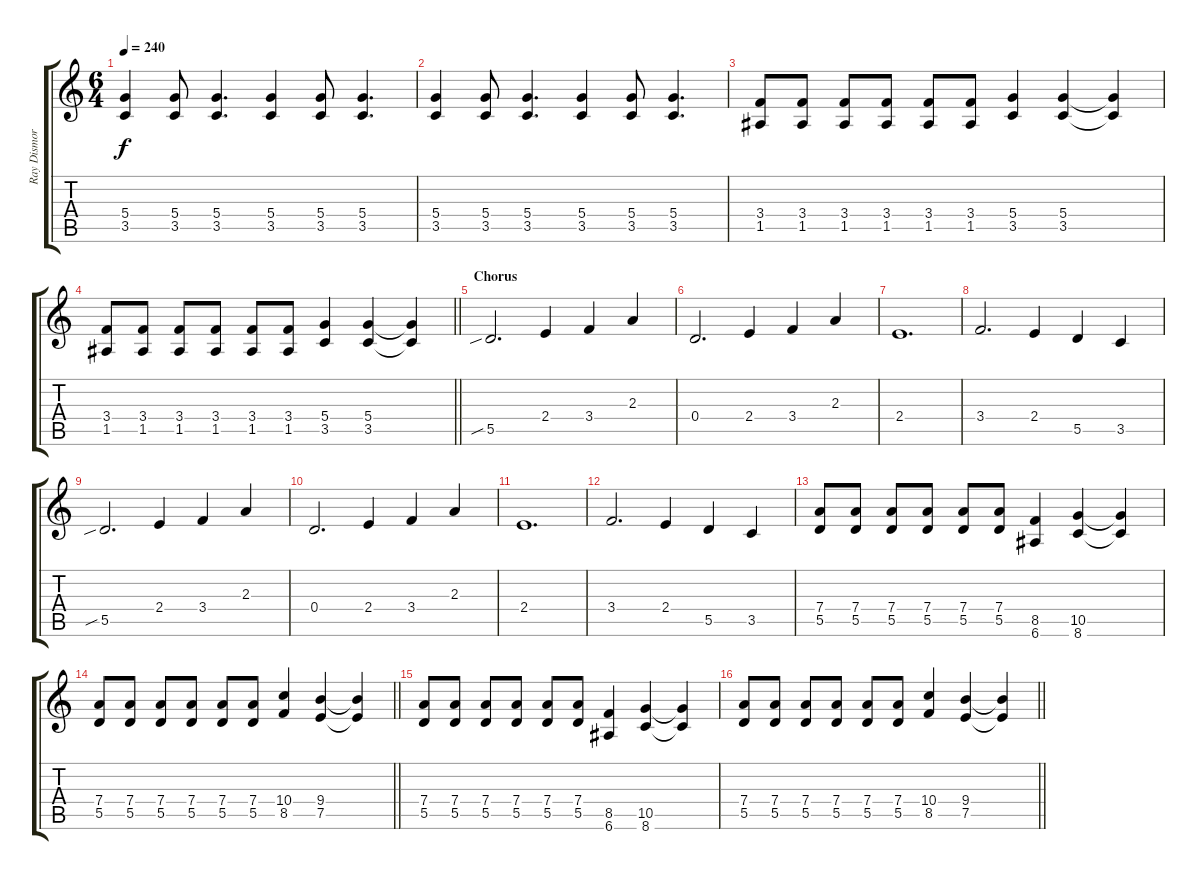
\track ("Ray Dismore" "Ray Dismor") {instrument distortionguitar}
\staff {score tabs}
\tuning (E4 B3 G3 D3 A2 E2) {hide}
\ts (6 4)
\tempo 240
\clef g2
\ks c
(5.4 3.5).4{dy f} (5.4 3.5).8 (5.4 3.5).4{d} (5.4 3.5).4 (5.4 3.5).8 (5.4 3.5).4{d} |
(5.4 3.5).4 (5.4 3.5).8 (5.4 3.5).4{d} (5.4 3.5).4 (5.4 3.5).8 (5.4 3.5).4{d} |
(3.4 1.5).8 (3.4 1.5).8 (3.4 1.5).8 (3.4 1.5).8 (3.4 1.5).8 (3.4 1.5).8 (5.4 3.5).4 (5.4 3.5).4 (5.4{t} 3.5{t}).4 |
\barLineRight lightlight
(3.4 1.5).8 (3.4 1.5).8 (3.4 1.5).8 (3.4 1.5).8 (3.4 1.5).8 (3.4 1.5).8 (5.4 3.5).4 (5.4 3.5).4 (5.4{t} 3.5{t}).4 |
\section ("" "Chorus")
5.5{sib}.2{d} 2.4.4 3.4.4 2.3.4 |
0.4.2{d} 2.4.4 3.4.4 2.3.4 |
2.4.1{d} |
3.4.2{d} 2.4.4 5.5.4 3.5.4 |
5.5{sib}.2{d} 2.4.4 3.4.4 2.3.4 |
0.4.2{d} 2.4.4 3.4.4 2.3.4 |
2.4.1{d} |
3.4.2{d} 2.4.4 5.5.4 3.5.4 |
(7.4 5.5).8 (7.4 5.5).8 (7.4 5.5).8 (7.4 5.5).8 (7.4 5.5).8 (7.4 5.5).8 (8.5 6.6).4 (10.5 8.6).4 (10.5{t} 8.6{t}).4 |
\barLineRight lightlight
(7.4 5.5).8 (7.4 5.5).8 (7.4 5.5).8 (7.4 5.5).8 (7.4 5.5).8 (7.4 5.5).8 (10.4 8.5).4 (9.4 7.5).4 (9.4{t} 7.5{t}).4 |
(7.4 5.5).8 (7.4 5.5).8 (7.4 5.5).8 (7.4 5.5).8 (7.4 5.5).8 (7.4 5.5).8 (8.5 6.6).4 (10.5 8.6).4 (10.5{t} 8.6{t}).4 |
\barLineRight lightlight
(7.4 5.5).8 (7.4 5.5).8 (7.4 5.5).8 (7.4 5.5).8 (7.4 5.5).8 (7.4 5.5).8 (10.4 8.5).4 (9.4 7.5).4 (9.4{t} 7.5{t}).4
